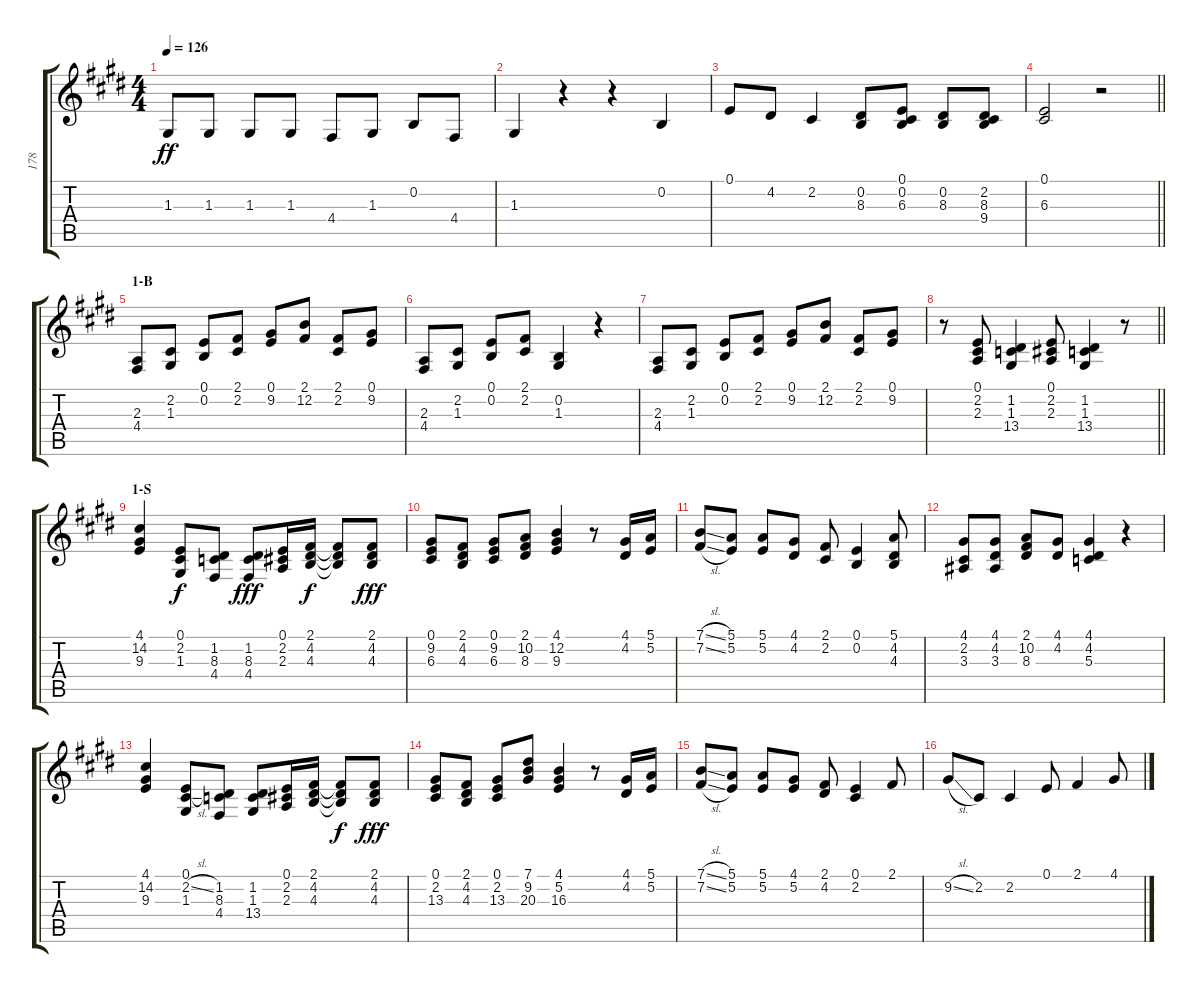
\track ("178" "178") {instrument altosax}
\staff {score tabs}
\tuning (E4 B3 G3 D3 A2 E2) {hide}
\ts (4 4)
\tempo 126
\clef g2
\ks e
1.3.8{dy ff} 1.3.8 1.3.8 1.3.8 4.4.8 1.3.8 0.2.8 4.4.8 |
1.3.4 r.4 r.4 0.2.4 |
0.1.8 4.2.8 2.2.4 (0.2 8.3).8 (0.1 0.2 6.3).8 (0.2 8.3).8 (2.2 8.3 9.4).8 |
\barLineRight lightlight
(0.1 6.3).2 r.2 |
\section ("" "1-B")
(2.3 4.4).8 (2.2 1.3).8 (0.1 0.2).8 (2.1 2.2).8 (0.1 9.2).8 (2.1 12.2).8 (2.1 2.2).8 (0.1 9.2).8 |
(2.3 4.4).8 (2.2 1.3).8 (0.1 0.2).8 (2.1 2.2).8 (0.2 1.3).4 r.4 |
(2.3 4.4).8 (2.2 1.3).8 (0.1 0.2).8 (2.1 2.2).8 (0.1 9.2).8 (2.1 12.2).8 (2.1 2.2).8 (0.1 9.2).8 |
\barLineRight lightlight
r.8 (0.1 2.2 2.3).8 (1.2 1.3 13.4).4 (0.1 2.2 2.3).8 (1.2 1.3 13.4).4 r.8 |
\section ("" "1-S")
(4.1 14.2 9.3).4 (0.1 2.2 1.3).8{dy f} (1.2 8.3 4.4).8 (1.2 8.3 4.4).8{dy fff} (0.1 2.2 2.3).16 (2.1 4.2 4.3).16{dy f} (2.1{t} 4.2{t} 4.3{t}).8 (2.1 4.2 4.3).8{dy fff} |
(0.1 9.2 6.3).8 (2.1 4.2 4.3).8 (0.1 9.2 6.3).8 (2.1 10.2 8.3).8 (4.1 12.2 9.3).4 r.8 (4.1 4.2).16 (5.1 5.2).16 |
(7.1{sl} 7.2{sl}).8 (5.1 5.2).8 (5.1 5.2).8 (4.1 4.2).8 (2.1 2.2).8 (0.1 0.2).4 (5.1 4.2 4.3).8 |
(4.1 2.2 3.3).8 (4.1 4.2 3.3).8 (2.1 10.2 8.3).8 (4.1 4.2).8 (4.1 4.2 5.3).4 r.4 |
(4.1 14.2 9.3).4 (0.1 2.2{sl} 1.3).8 (1.2 8.3 4.4).8 (1.2 1.3 13.4).8 (0.1 2.2 2.3).16 (2.1 4.2 4.3).16 (2.1{t} 4.2{t} 4.3{t}).8{dy f} (2.1 4.2 4.3).8{dy fff} |
(0.1 2.2 13.3).8 (2.1 4.2 4.3).8 (0.1 2.2 13.3).8 (7.1 9.2 20.3).8 (4.1 5.2 16.3).4 r.8 (4.1 4.2).16 (5.1 5.2).16 |
(7.1{sl} 7.2{sl}).8 (5.1 5.2).8 (5.1 5.2).8 (4.1 5.2).8 (2.1 4.2).8 (0.1 2.2).4 2.1.8 |
9.2{sl}.8 2.2.8 2.2.4 0.1.8 2.1.4 4.1.8
